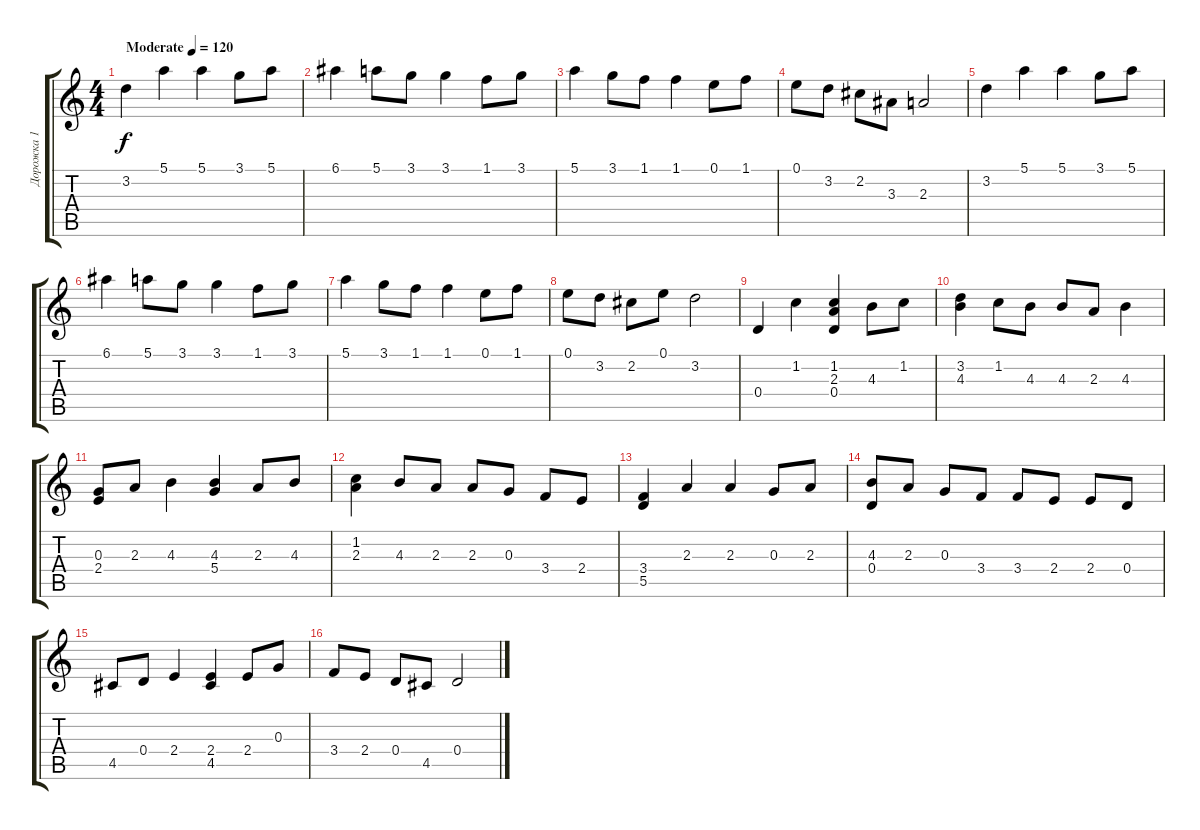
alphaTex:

\track ("Дорожка 1" "Дорожка 1") {instrument acousticguitarnylon}
\staff {score tabs}
\tuning (E4 B3 G3 D3 A2 E2) {hide}
\ts (4 4)
\tempo (120 "Moderate")
\clef g2
\ks c
3.2.4{dy f instrument acousticguitarnylon} 5.1.4 5.1.4 3.1.8 5.1.8 |
6.1.4 5.1.8 3.1.8 3.1.4 1.1.8 3.1.8 |
5.1.4 3.1.8 1.1.8 1.1.4 0.1.8 1.1.8 |
0.1.8 3.2.8 2.2.8 3.3.8 2.3.2 |
3.2.4 5.1.4 5.1.4 3.1.8 5.1.8 |
6.1.4 5.1.8 3.1.8 3.1.4 1.1.8 3.1.8 |
5.1.4 3.1.8 1.1.8 1.1.4 0.1.8 1.1.8 |
0.1.8 3.2.8 2.2.8 0.1.8 3.2.2 |
0.4.4 1.2.4 (1.2 2.3 0.4).4 4.3.8 1.2.8 |
(3.2 4.3).4 1.2.8 4.3.8 4.3.8 2.3.8 4.3.4 |
(0.3 2.4).8 2.3.8 4.3.4 (4.3 5.4).4 2.3.8 4.3.8 |
(1.2 2.3).4 4.3.8 2.3.8 2.3.8 0.3.8 3.4.8 2.4.8 |
(3.4 5.5).4 2.3.4 2.3.4 0.3.8 2.3.8 |
(4.3 0.4).8 2.3.8 0.3.8 3.4.8 3.4.8 2.4.8 2.4.8 0.4.8 |
4.5.8 0.4.8 2.4.4 (2.4 4.5).4 2.4.8 0.3.8 |
3.4.8 2.4.8 0.4.8 4.5.8 0.4.2
